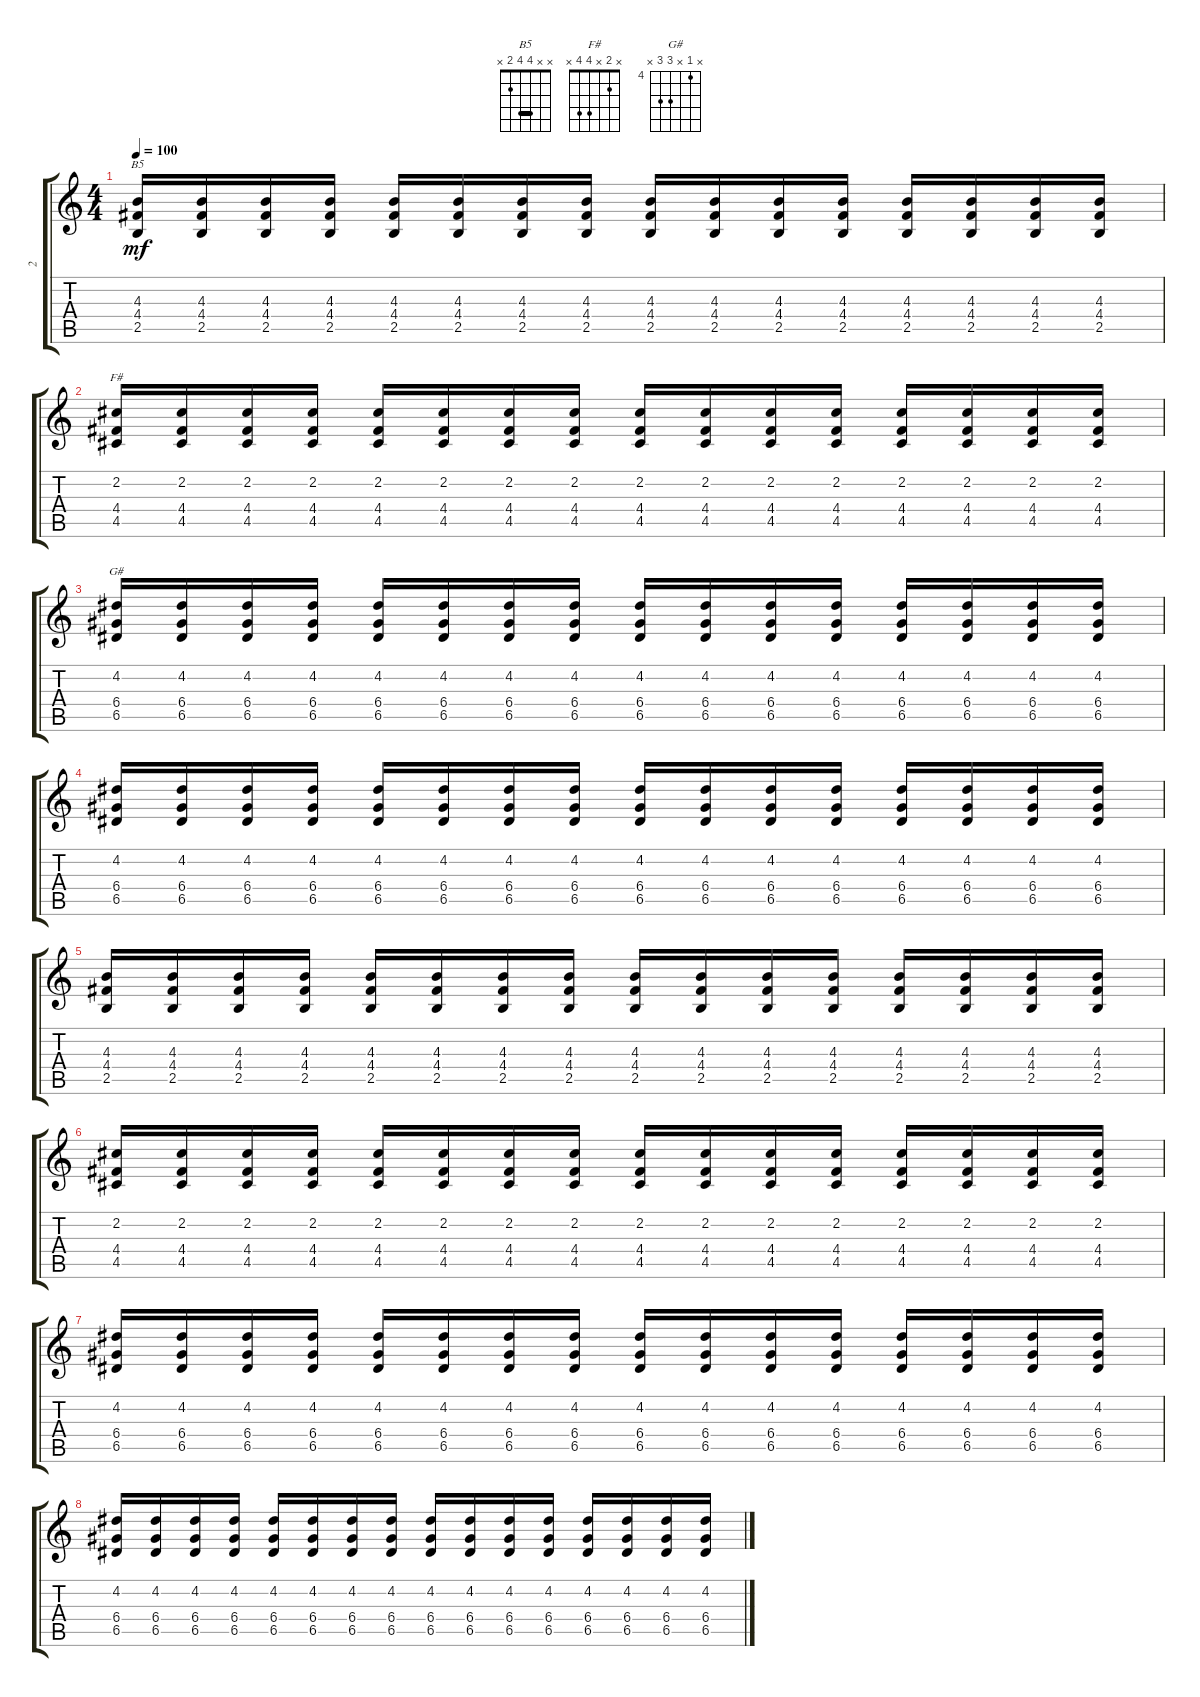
\track ("2" "2") {instrument distortionguitar}
\staff {score tabs}
\tuning (E4 B3 G3 D3 A2 E2) {hide}
\chord ("B5" x x 4 4 2 x) {barre 4}
\chord ("F#" x 2 x 4 4 x)
\chord ("G#" x 4 x 6 6 x) {firstfret 4}
\ts (4 4)
\tempo 100
\clef g2
\ks c
(4.3 4.4 2.5).16{ch "B5" dy mf} (4.3 4.4 2.5).16 (4.3 4.4 2.5).16 (4.3 4.4 2.5).16 (4.3 4.4 2.5).16 (4.3 4.4 2.5).16 (4.3 4.4 2.5).16 (4.3 4.4 2.5).16 (4.3 4.4 2.5).16 (4.3 4.4 2.5).16 (4.3 4.4 2.5).16 (4.3 4.4 2.5).16 (4.3 4.4 2.5).16 (4.3 4.4 2.5).16 (4.3 4.4 2.5).16 (4.3 4.4 2.5).16 |
(2.2 4.4 4.5).16{ch "F#"} (2.2 4.4 4.5).16 (2.2 4.4 4.5).16 (2.2 4.4 4.5).16 (2.2 4.4 4.5).16 (2.2 4.4 4.5).16 (2.2 4.4 4.5).16 (2.2 4.4 4.5).16 (2.2 4.4 4.5).16 (2.2 4.4 4.5).16 (2.2 4.4 4.5).16 (2.2 4.4 4.5).16 (2.2 4.4 4.5).16 (2.2 4.4 4.5).16 (2.2 4.4 4.5).16 (2.2 4.4 4.5).16 |
(4.2 6.4 6.5).16{ch "G#"} (4.2 6.4 6.5).16 (4.2 6.4 6.5).16 (4.2 6.4 6.5).16 (4.2 6.4 6.5).16 (4.2 6.4 6.5).16 (4.2 6.4 6.5).16 (4.2 6.4 6.5).16 (4.2 6.4 6.5).16 (4.2 6.4 6.5).16 (4.2 6.4 6.5).16 (4.2 6.4 6.5).16 (4.2 6.4 6.5).16 (4.2 6.4 6.5).16 (4.2 6.4 6.5).16 (4.2 6.4 6.5).16 |
(4.2 6.4 6.5).16 (4.2 6.4 6.5).16 (4.2 6.4 6.5).16 (4.2 6.4 6.5).16 (4.2 6.4 6.5).16 (4.2 6.4 6.5).16 (4.2 6.4 6.5).16 (4.2 6.4 6.5).16 (4.2 6.4 6.5).16 (4.2 6.4 6.5).16 (4.2 6.4 6.5).16 (4.2 6.4 6.5).16 (4.2 6.4 6.5).16 (4.2 6.4 6.5).16 (4.2 6.4 6.5).16 (4.2 6.4 6.5).16 |
(4.3 4.4 2.5).16 (4.3 4.4 2.5).16 (4.3 4.4 2.5).16 (4.3 4.4 2.5).16 (4.3 4.4 2.5).16 (4.3 4.4 2.5).16 (4.3 4.4 2.5).16 (4.3 4.4 2.5).16 (4.3 4.4 2.5).16 (4.3 4.4 2.5).16 (4.3 4.4 2.5).16 (4.3 4.4 2.5).16 (4.3 4.4 2.5).16 (4.3 4.4 2.5).16 (4.3 4.4 2.5).16 (4.3 4.4 2.5).16 |
(2.2 4.4 4.5).16 (2.2 4.4 4.5).16 (2.2 4.4 4.5).16 (2.2 4.4 4.5).16 (2.2 4.4 4.5).16 (2.2 4.4 4.5).16 (2.2 4.4 4.5).16 (2.2 4.4 4.5).16 (2.2 4.4 4.5).16 (2.2 4.4 4.5).16 (2.2 4.4 4.5).16 (2.2 4.4 4.5).16 (2.2 4.4 4.5).16 (2.2 4.4 4.5).16 (2.2 4.4 4.5).16 (2.2 4.4 4.5).16 |
(4.2 6.4 6.5).16 (4.2 6.4 6.5).16 (4.2 6.4 6.5).16 (4.2 6.4 6.5).16 (4.2 6.4 6.5).16 (4.2 6.4 6.5).16 (4.2 6.4 6.5).16 (4.2 6.4 6.5).16 (4.2 6.4 6.5).16 (4.2 6.4 6.5).16 (4.2 6.4 6.5).16 (4.2 6.4 6.5).16 (4.2 6.4 6.5).16 (4.2 6.4 6.5).16 (4.2 6.4 6.5).16 (4.2 6.4 6.5).16 |
(4.2 6.4 6.5).16 (4.2 6.4 6.5).16 (4.2 6.4 6.5).16 (4.2 6.4 6.5).16 (4.2 6.4 6.5).16 (4.2 6.4 6.5).16 (4.2 6.4 6.5).16 (4.2 6.4 6.5).16 (4.2 6.4 6.5).16 (4.2 6.4 6.5).16 (4.2 6.4 6.5).16 (4.2 6.4 6.5).16 (4.2 6.4 6.5).16 (4.2 6.4 6.5).16 (4.2 6.4 6.5).16 (4.2 6.4 6.5).16
